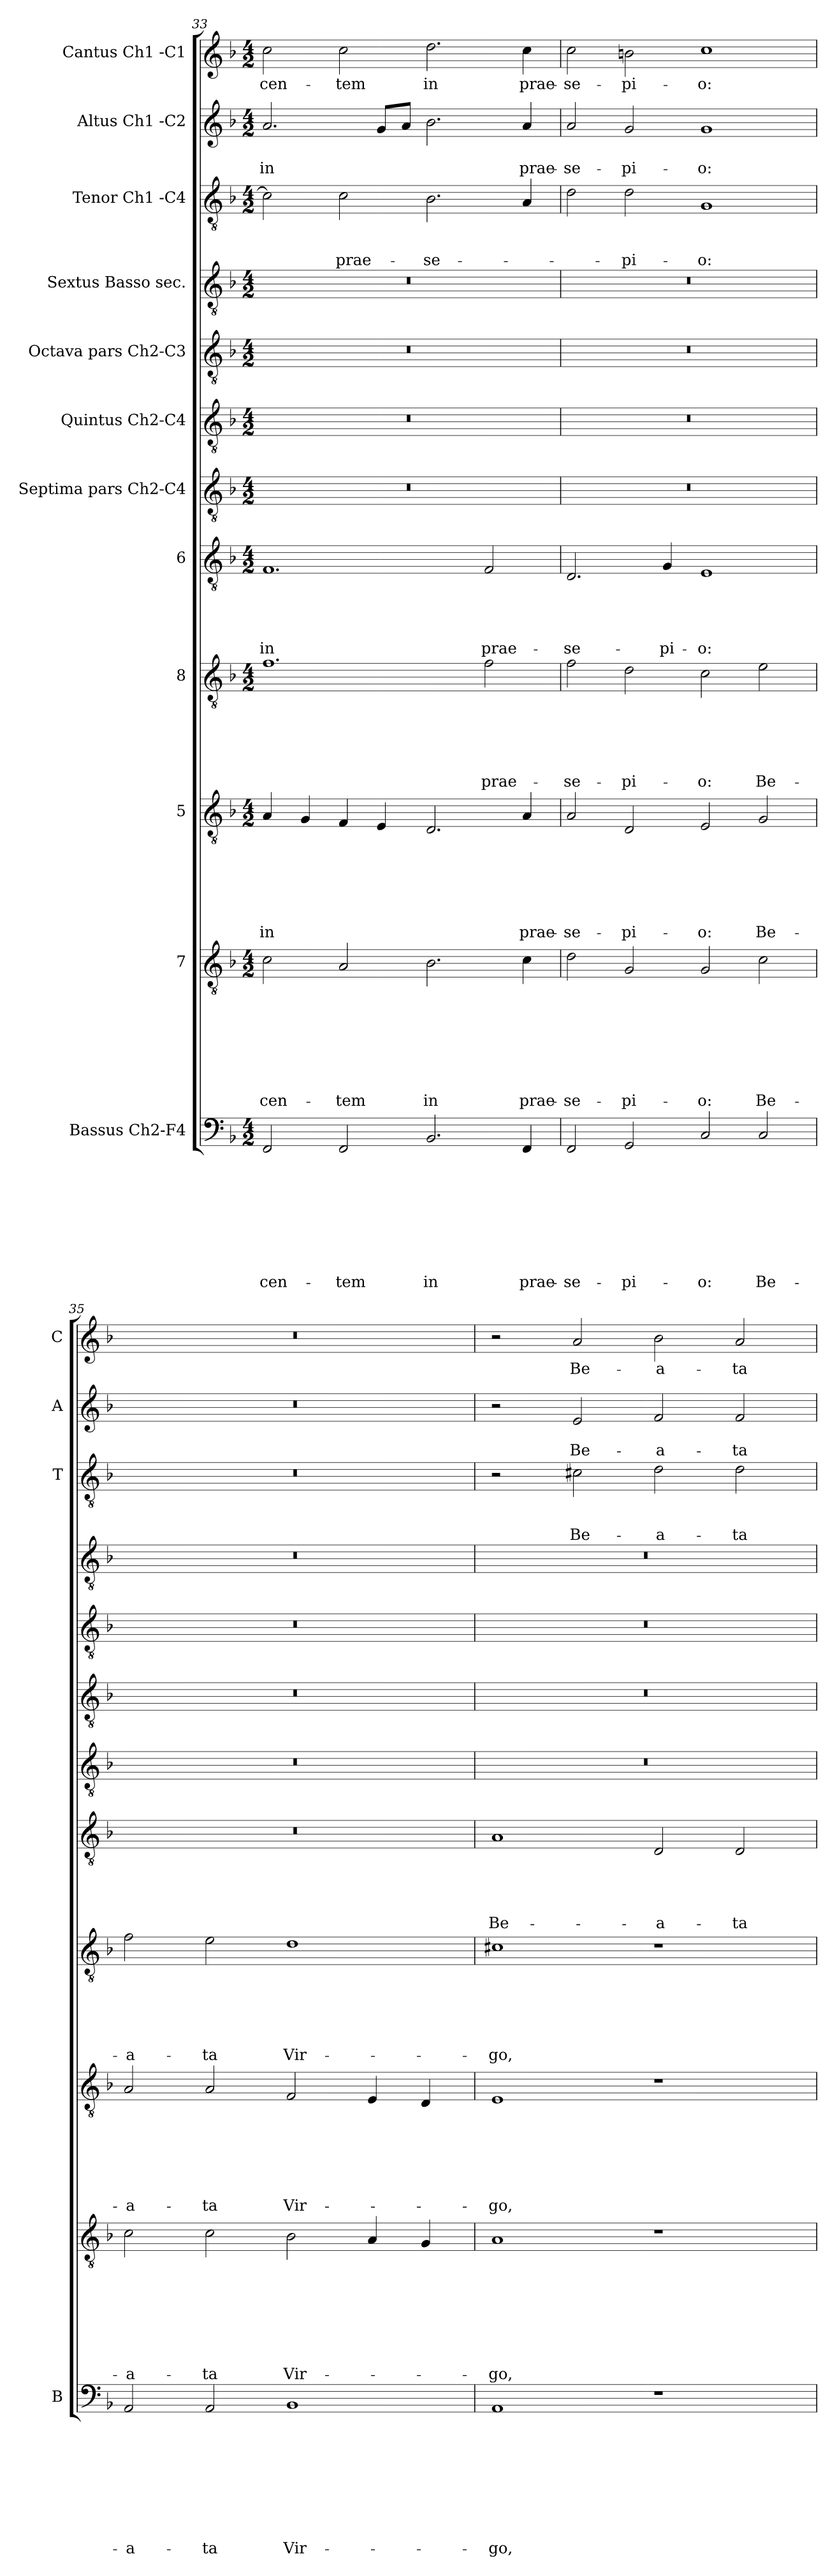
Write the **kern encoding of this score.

**kern	**text	**text	**text	**text	**text	**text	**text	**text	**text	**kern	**text	**text	**text	**text	**text	**text	**text	**text	**kern	**text	**text	**text	**text	**text	**text	**text	**kern	**text	**text	**text	**text	**text	**text	**kern	**text	**text	**text	**text	**text	**kern	**kern	**kern	**kern	**kern	**text	**text	**text	**kern	**text	**text	**kern	**text
*part12	*part12	*part12	*part12	*part12	*part12	*part12	*part12	*part12	*part12	*part11	*part11	*part11	*part11	*part11	*part11	*part11	*part11	*part11	*part10	*part10	*part10	*part10	*part10	*part10	*part10	*part10	*part9	*part9	*part9	*part9	*part9	*part9	*part9	*part8	*part8	*part8	*part8	*part8	*part8	*part7	*part6	*part5	*part4	*part3	*part3	*part3	*part3	*part2	*part2	*part2	*part1	*part1
*staff12	*staff12	*staff12	*staff12	*staff12	*staff12	*staff12	*staff12	*staff12	*staff12	*staff11	*staff11	*staff11	*staff11	*staff11	*staff11	*staff11	*staff11	*staff11	*staff10	*staff10	*staff10	*staff10	*staff10	*staff10	*staff10	*staff10	*staff9	*staff9	*staff9	*staff9	*staff9	*staff9	*staff9	*staff8	*staff8	*staff8	*staff8	*staff8	*staff8	*staff7	*staff6	*staff5	*staff4	*staff3	*staff3	*staff3	*staff3	*staff2	*staff2	*staff2	*staff1	*staff1
*I"Bassus Ch2-F4	*	*	*	*	*	*	*	*	*	*I"7	*	*	*	*	*	*	*	*	*I"5	*	*	*	*	*	*	*	*I"8	*	*	*	*	*	*	*I"6	*	*	*	*	*	*I"Septima pars Ch2-C4	*I"Quintus Ch2-C4	*I"Octava pars Ch2-C3	*I"Sextus Basso sec.	*I"Tenor Ch1 -C4	*	*	*	*I"Altus Ch1 -C2	*	*	*I"Cantus Ch1 -C1	*
*I'B	*	*	*	*	*	*	*	*	*	*	*	*	*	*	*	*	*	*	*	*	*	*	*	*	*	*	*	*	*	*	*	*	*	*	*	*	*	*	*	*	*	*	*	*I'T	*	*	*	*I'A	*	*	*I'C	*
!!LO:PB:g=z
*clefF4	*	*	*	*	*	*	*	*	*	*clefGv2	*	*	*	*	*	*	*	*	*clefGv2	*	*	*	*	*	*	*	*clefGv2	*	*	*	*	*	*	*clefGv2	*	*	*	*	*	*clefGv2	*clefGv2	*clefGv2	*clefGv2	*clefGv2	*	*	*	*clefG2	*	*	*clefG2	*
*k[b-]	*	*	*	*	*	*	*	*	*	*k[b-]	*	*	*	*	*	*	*	*	*k[b-]	*	*	*	*	*	*	*	*k[b-]	*	*	*	*	*	*	*k[b-]	*	*	*	*	*	*k[b-]	*k[b-]	*k[b-]	*k[b-]	*k[b-]	*	*	*	*k[b-]	*	*	*k[b-]	*
*F:	*	*	*	*	*	*	*	*	*	*F:	*	*	*	*	*	*	*	*	*F:	*	*	*	*	*	*	*	*F:	*	*	*	*	*	*	*F:	*	*	*	*	*	*F:	*F:	*F:	*F:	*F:	*	*	*	*F:	*	*	*F:	*
*M4/2	*	*	*	*	*	*	*	*	*	*M4/2	*	*	*	*	*	*	*	*	*M4/2	*	*	*	*	*	*	*	*M4/2	*	*	*	*	*	*	*M4/2	*	*	*	*	*	*M4/2	*M4/2	*M4/2	*M4/2	*M4/2	*	*	*	*M4/2	*	*	*M4/2	*
=33	=33	=33	=33	=33	=33	=33	=33	=33	=33	=33	=33	=33	=33	=33	=33	=33	=33	=33	=33	=33	=33	=33	=33	=33	=33	=33	=33	=33	=33	=33	=33	=33	=33	=33	=33	=33	=33	=33	=33	=33	=33	=33	=33	=33	=33	=33	=33	=33	=33	=33	=33	=33
!	!	!	!	!	!	!	!	!	!LO:LY:b	!	!	!	!	!	!	!	!	!LO:LY:b	!	!	!	!	!	!	!	!LO:LY:b	!	!	!	!	!	!	!	!	!	!	!	!	!LO:LY:b:rj	!	!	!	!	!	!	!	!	!	!	!LO:LY:b	!	!LO:LY:b:rj
2FF/	.	.	.	.	.	.	.	.	-cen-	2c\	.	.	.	.	.	.	.	-cen-	4A/	.	.	.	.	.	.	in	1.f	.	.	.	.	.	.	1.F	.	.	.	.	in	0r	0r	0r	0r	2c\]	.	.	.	2.a/	.	in	2cc\	-cen-
.	.	.	.	.	.	.	.	.	.	.	.	.	.	.	.	.	.	.	4G/	.	.	.	.	.	.	.	.	.	.	.	.	.	.	.	.	.	.	.	.	.	.	.	.	.	.	.	.	.	.	.	.	.
!	!	!	!	!	!	!	!	!	!LO:LY:b	!	!	!	!	!	!	!	!	!LO:LY:b	!	!	!	!	!	!	!	!	!	!	!	!	!	!	!	!	!	!	!	!	!	!	!	!	!	!	!	!	!LO:LY:b	!	!	!	!	!LO:LY:b:rj
2FF/	.	.	.	.	.	.	.	.	-tem	2A/	.	.	.	.	.	.	.	-tem	4F/	.	.	.	.	.	.	.	.	.	.	.	.	.	.	.	.	.	.	.	.	.	.	.	.	2c\	.	.	prae-	.	.	.	2cc\	-tem
.	.	.	.	.	.	.	.	.	.	.	.	.	.	.	.	.	.	.	4E/	.	.	.	.	.	.	.	.	.	.	.	.	.	.	.	.	.	.	.	.	.	.	.	.	.	.	.	.	8g/L	.	.	.	.
.	.	.	.	.	.	.	.	.	.	.	.	.	.	.	.	.	.	.	.	.	.	.	.	.	.	.	.	.	.	.	.	.	.	.	.	.	.	.	.	.	.	.	.	.	.	.	.	8a/J	.	.	.	.
!	!	!	!	!	!	!	!	!	!LO:LY:b	!	!	!	!	!	!	!	!	!LO:LY:b	!	!	!	!	!	!	!	!	!	!	!	!	!	!	!	!	!	!	!	!	!	!	!	!	!	!	!	!	!LO:LY:b	!	!	!	!	!LO:LY:b:rj
2.BB-/	.	.	.	.	.	.	.	.	in	2.B-\	.	.	.	.	.	.	.	in	2.D/	.	.	.	.	.	.	.	.	.	.	.	.	.	.	.	.	.	.	.	.	.	.	.	.	2.B-\	.	.	-se-	2.b-\	.	.	2.dd\	in
!	!	!	!	!	!	!	!	!	!	!	!	!	!	!	!	!	!	!	!	!	!	!	!	!	!	!	!	!	!	!	!	!	!LO:LY:b	!	!	!	!	!	!LO:LY:b:rj	!	!	!	!	!	!	!	!	!	!	!	!	!
.	.	.	.	.	.	.	.	.	.	.	.	.	.	.	.	.	.	.	.	.	.	.	.	.	.	.	2f\	.	.	.	.	.	prae-	2F/	.	.	.	.	prae-	.	.	.	.	.	.	.	.	.	.	.	.	.
!	!	!	!	!	!	!	!	!	!LO:LY:b	!	!	!	!	!	!	!	!	!LO:LY:b	!	!	!	!	!	!	!	!LO:LY:b	!	!	!	!	!	!	!	!	!	!	!	!	!	!	!	!	!	!	!	!	!	!	!	!LO:LY:b	!	!LO:LY:b:rj
4FF/	.	.	.	.	.	.	.	.	prae-	4c\	.	.	.	.	.	.	.	prae-	4A/	.	.	.	.	.	.	prae-	.	.	.	.	.	.	.	.	.	.	.	.	.	.	.	.	.	4A/	.	.	.	4a/	.	prae-	4cc\	prae-
=34	=34	=34	=34	=34	=34	=34	=34	=34	=34	=34	=34	=34	=34	=34	=34	=34	=34	=34	=34	=34	=34	=34	=34	=34	=34	=34	=34	=34	=34	=34	=34	=34	=34	=34	=34	=34	=34	=34	=34	=34	=34	=34	=34	=34	=34	=34	=34	=34	=34	=34	=34	=34
!	!	!	!	!	!	!	!	!	!LO:LY:b	!	!	!	!	!	!	!	!	!LO:LY:b	!	!	!	!	!	!	!	!LO:LY:b	!	!	!	!	!	!	!LO:LY:b	!	!	!	!	!	!LO:LY:b:rj	!	!	!	!	!	!	!	!	!	!	!LO:LY:b	!	!LO:LY:b:rj
2FF/	.	.	.	.	.	.	.	.	-se-	2d\	.	.	.	.	.	.	.	-se-	2A/	.	.	.	.	.	.	-se-	2f\	.	.	.	.	.	-se-	2.D/	.	.	.	.	-se-	0r	0r	0r	0r	2d\	.	.	.	2a/	.	-se-	2cc\	-se-
!	!	!	!	!	!	!	!	!	!LO:LY:b	!	!	!	!	!	!	!	!	!LO:LY:b	!	!	!	!	!	!	!	!LO:LY:b	!	!	!	!	!	!	!LO:LY:b	!	!	!	!	!	!	!	!	!	!	!	!	!	!LO:LY:b	!	!	!LO:LY:b	!	!LO:LY:b:rj
2GG/	.	.	.	.	.	.	.	.	-pi-	2G/	.	.	.	.	.	.	.	-pi-	2D/	.	.	.	.	.	.	-pi-	2d\	.	.	.	.	.	-pi-	.	.	.	.	.	.	.	.	.	.	2d\	.	.	-pi-	2g/	.	-pi-	2bn\	-pi-
!	!	!	!	!	!	!	!	!	!	!	!	!	!	!	!	!	!	!	!	!	!	!	!	!	!	!	!	!	!	!	!	!	!	!	!	!	!	!	!LO:LY:b:rj	!	!	!	!	!	!	!	!	!	!	!	!	!
.	.	.	.	.	.	.	.	.	.	.	.	.	.	.	.	.	.	.	.	.	.	.	.	.	.	.	.	.	.	.	.	.	.	4G/	.	.	.	.	-pi-	.	.	.	.	.	.	.	.	.	.	.	.	.
!	!	!	!	!	!	!	!	!	!LO:LY:b	!	!	!	!	!	!	!	!	!LO:LY:b	!	!	!	!	!	!	!	!LO:LY:b	!	!	!	!	!	!	!LO:LY:b	!	!	!	!	!	!LO:LY:b:rj	!	!	!	!	!	!	!	!LO:LY:b	!	!	!LO:LY:b	!	!LO:LY:b:rj
2C/	.	.	.	.	.	.	.	.	-o:	2G/	.	.	.	.	.	.	.	-o:	2E/	.	.	.	.	.	.	-o:	2c\	.	.	.	.	.	-o:	1E	.	.	.	.	-o:	.	.	.	.	1G	.	.	-o:	1g	.	-o:	1cc	-o:
!	!	!	!	!	!	!	!	!	!LO:LY:b	!	!	!	!	!	!	!	!	!LO:LY:b	!	!	!	!	!	!	!	!LO:LY:b	!	!	!	!	!	!	!LO:LY:b	!	!	!	!	!	!	!	!	!	!	!	!	!	!	!	!	!	!	!
2C/	.	.	.	.	.	.	.	.	Be-	2c\	.	.	.	.	.	.	.	Be-	2G/	.	.	.	.	.	.	Be-	2e\	.	.	.	.	.	Be-	.	.	.	.	.	.	.	.	.	.	.	.	.	.	.	.	.	.	.
=35	=35	=35	=35	=35	=35	=35	=35	=35	=35	=35	=35	=35	=35	=35	=35	=35	=35	=35	=35	=35	=35	=35	=35	=35	=35	=35	=35	=35	=35	=35	=35	=35	=35	=35	=35	=35	=35	=35	=35	=35	=35	=35	=35	=35	=35	=35	=35	=35	=35	=35	=35	=35
!	!	!	!	!	!	!	!	!	!LO:LY:b	!	!	!	!	!	!	!	!	!LO:LY:b	!	!	!	!	!	!	!	!LO:LY:b	!	!	!	!	!	!	!LO:LY:b	!	!	!	!	!	!	!	!	!	!	!	!	!	!	!	!	!	!	!
2AA/	.	.	.	.	.	.	.	.	-a-	2c\	.	.	.	.	.	.	.	-a-	2A/	.	.	.	.	.	.	-a-	2f\	.	.	.	.	.	-a-	0r	.	.	.	.	.	0r	0r	0r	0r	0r	.	.	.	0r	.	.	0r	.
!	!	!	!	!	!	!	!	!	!LO:LY:b	!	!	!	!	!	!	!	!	!LO:LY:b	!	!	!	!	!	!	!	!LO:LY:b	!	!	!	!	!	!	!LO:LY:b	!	!	!	!	!	!	!	!	!	!	!	!	!	!	!	!	!	!	!
2AA/	.	.	.	.	.	.	.	.	-ta	2c\	.	.	.	.	.	.	.	-ta	2A/	.	.	.	.	.	.	-ta	2e\	.	.	.	.	.	-ta	.	.	.	.	.	.	.	.	.	.	.	.	.	.	.	.	.	.	.
!	!	!	!	!	!	!	!	!	!LO:LY:b	!	!	!	!	!	!	!	!	!LO:LY:b	!	!	!	!	!	!	!	!LO:LY:b	!	!	!	!	!	!	!LO:LY:b	!	!	!	!	!	!	!	!	!	!	!	!	!	!	!	!	!	!	!
1BB-	.	.	.	.	.	.	.	.	Vir-	2B-\	.	.	.	.	.	.	.	Vir-	2F/	.	.	.	.	.	.	Vir-	1d	.	.	.	.	.	Vir-	.	.	.	.	.	.	.	.	.	.	.	.	.	.	.	.	.	.	.
.	.	.	.	.	.	.	.	.	.	4A/	.	.	.	.	.	.	.	.	4E/	.	.	.	.	.	.	.	.	.	.	.	.	.	.	.	.	.	.	.	.	.	.	.	.	.	.	.	.	.	.	.	.	.
.	.	.	.	.	.	.	.	.	.	4G/	.	.	.	.	.	.	.	.	4D/	.	.	.	.	.	.	.	.	.	.	.	.	.	.	.	.	.	.	.	.	.	.	.	.	.	.	.	.	.	.	.	.	.
=36	=36	=36	=36	=36	=36	=36	=36	=36	=36	=36	=36	=36	=36	=36	=36	=36	=36	=36	=36	=36	=36	=36	=36	=36	=36	=36	=36	=36	=36	=36	=36	=36	=36	=36	=36	=36	=36	=36	=36	=36	=36	=36	=36	=36	=36	=36	=36	=36	=36	=36	=36	=36
!	!	!	!	!	!	!	!	!	!LO:LY:b	!	!	!	!	!	!	!	!	!LO:LY:b	!	!	!	!	!	!	!	!LO:LY:b	!	!	!	!	!	!	!LO:LY:b	!	!	!	!	!	!LO:LY:b:rj	!	!	!	!	!	!	!	!	!	!	!	!	!
1AA	.	.	.	.	.	.	.	.	-go,	1A	.	.	.	.	.	.	.	-go,	1E	.	.	.	.	.	.	-go,	1c#X	.	.	.	.	.	-go,	1A	.	.	.	.	Be-	0r	0r	0r	0r	2r	.	.	.	2r	.	.	2r	.
!	!	!	!	!	!	!	!	!	!	!	!	!	!	!	!	!	!	!	!	!	!	!	!	!	!	!	!	!	!	!	!	!	!	!	!	!	!	!	!	!	!	!	!	!	!	!	!LO:LY:b	!	!	!LO:LY:b	!	!LO:LY:b:rj
.	.	.	.	.	.	.	.	.	.	.	.	.	.	.	.	.	.	.	.	.	.	.	.	.	.	.	.	.	.	.	.	.	.	.	.	.	.	.	.	.	.	.	.	2c#X\	.	.	Be-	2e/	.	Be-	2a/	Be-
!	!	!	!	!	!	!	!	!	!	!	!	!	!	!	!	!	!	!	!	!	!	!	!	!	!	!	!	!	!	!	!	!	!	!	!	!	!	!	!LO:LY:b:rj	!	!	!	!	!	!	!	!LO:LY:b	!	!	!LO:LY:b	!	!LO:LY:b:rj
1r	.	.	.	.	.	.	.	.	.	1r	.	.	.	.	.	.	.	.	1r	.	.	.	.	.	.	.	1r	.	.	.	.	.	.	2D/	.	.	.	.	-a-	.	.	.	.	2d\	.	.	-a-	2f/	.	-a-	2b-\	-a-
!	!	!	!	!	!	!	!	!	!	!	!	!	!	!	!	!	!	!	!	!	!	!	!	!	!	!	!	!	!	!	!	!	!	!	!	!	!	!	!LO:LY:b:rj	!	!	!	!	!	!	!	!LO:LY:b	!	!	!LO:LY:b	!	!LO:LY:b:rj
.	.	.	.	.	.	.	.	.	.	.	.	.	.	.	.	.	.	.	.	.	.	.	.	.	.	.	.	.	.	.	.	.	.	2D/	.	.	.	.	-ta	.	.	.	.	2d\	.	.	-ta	2f/	.	-ta	2a/	-ta
=	=	=	=	=	=	=	=	=	=	=	=	=	=	=	=	=	=	=	=	=	=	=	=	=	=	=	=	=	=	=	=	=	=	=	=	=	=	=	=	=	=	=	=	=	=	=	=	=	=	=	=	=
*-	*-	*-	*-	*-	*-	*-	*-	*-	*-	*-	*-	*-	*-	*-	*-	*-	*-	*-	*-	*-	*-	*-	*-	*-	*-	*-	*-	*-	*-	*-	*-	*-	*-	*-	*-	*-	*-	*-	*-	*-	*-	*-	*-	*-	*-	*-	*-	*-	*-	*-	*-	*-
